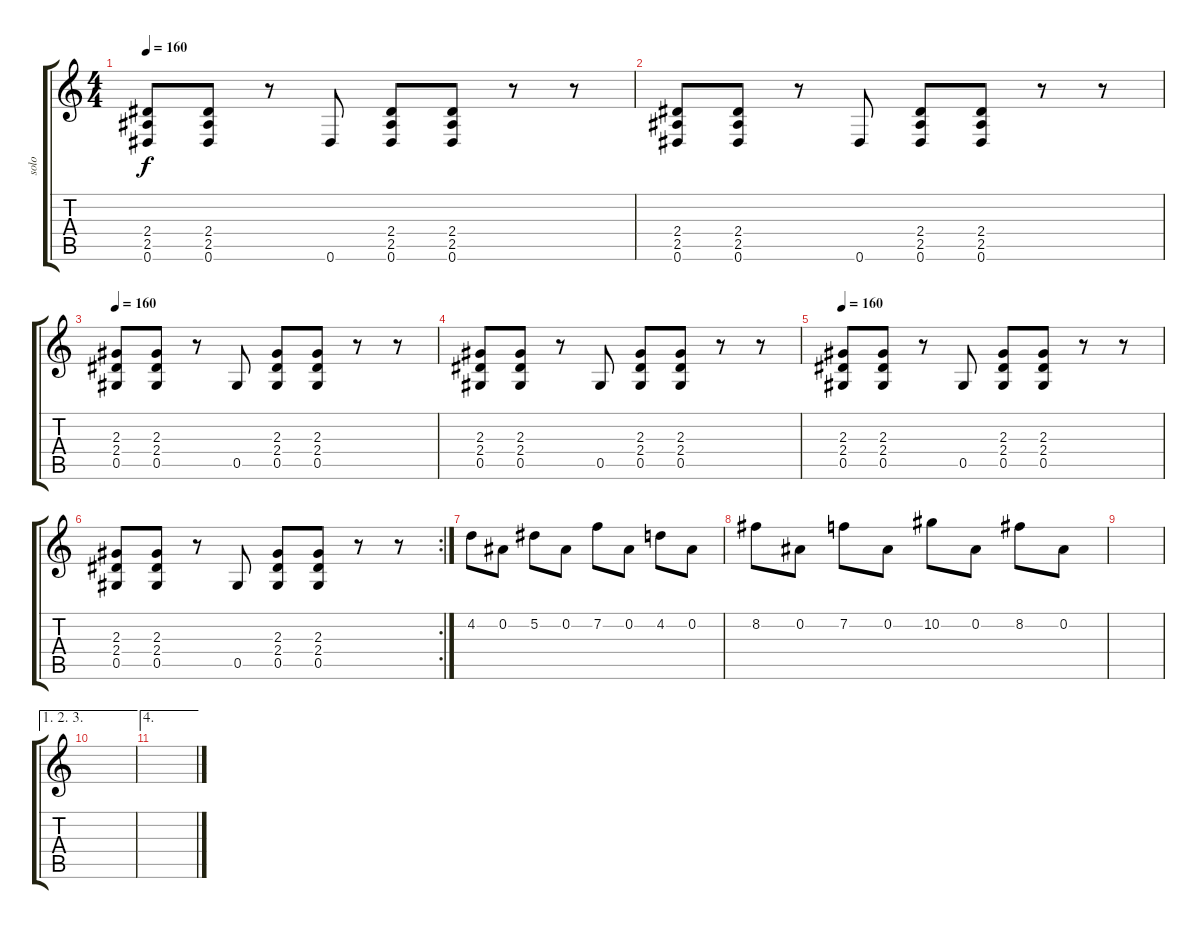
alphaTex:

\track ("solo" "solo") {instrument distortionguitar}
\staff {score tabs}
\tuning (Eb4 Bb3 Gb3 Db3 Ab2 Eb2) {hide}
\ts (4 4)
\tempo 160
\clef g2
\ks c
(2.4 2.5 0.6).8{dy f} (2.4 2.5 0.6).8 r.8 0.6.8 (2.4 2.5 0.6).8 (2.4 2.5 0.6).8 r.8 r.8 |
(2.4 2.5 0.6).8 (2.4 2.5 0.6).8 r.8 0.6.8 (2.4 2.5 0.6).8 (2.4 2.5 0.6).8 r.8 r.8 |
\tempo 160
(2.3 2.4 0.5).8 (2.3 2.4 0.5).8 r.8 0.5.8 (2.3 2.4 0.5).8 (2.3 2.4 0.5).8 r.8 r.8 |
(2.3 2.4 0.5).8 (2.3 2.4 0.5).8 r.8 0.5.8 (2.3 2.4 0.5).8 (2.3 2.4 0.5).8 r.8 r.8 |
\tempo 160
(2.3 2.4 0.5).8 (2.3 2.4 0.5).8 r.8 0.5.8 (2.3 2.4 0.5).8 (2.3 2.4 0.5).8 r.8 r.8 |
\rc 2
(2.3 2.4 0.5).8 (2.3 2.4 0.5).8 r.8 0.5.8 (2.3 2.4 0.5).8 (2.3 2.4 0.5).8 r.8 r.8 |
4.2.8 0.2.8 5.2.8 0.2.8 7.2.8 0.2.8 4.2.8 0.2.8 |
8.2.8 0.2.8 7.2.8 0.2.8 10.2.8 0.2.8 8.2.8 0.2.8 |
|
\ae (1 2 3)
|
\ae 4
